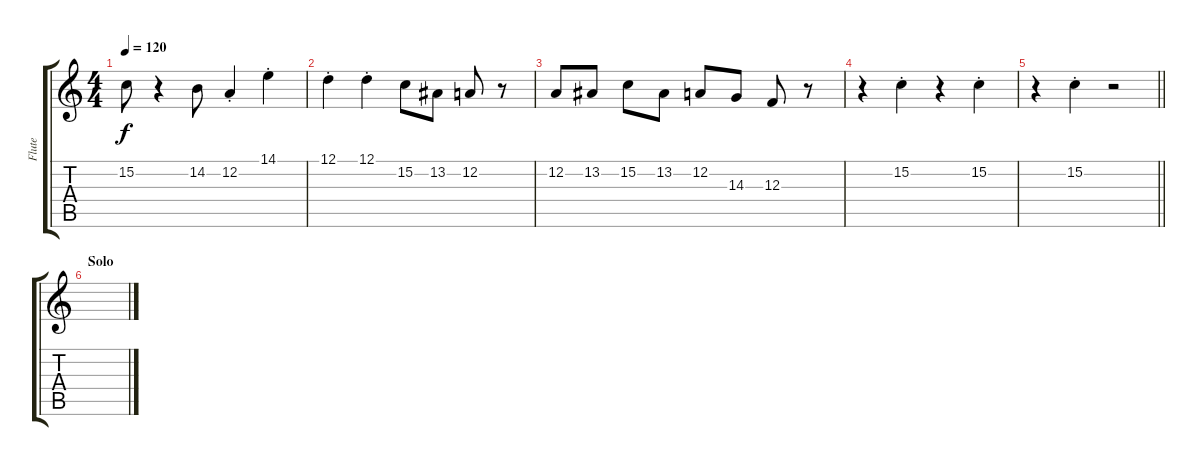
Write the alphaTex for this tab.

\track ("Flute" "Flute") {instrument lead3calliope}
\staff {score tabs}
\tuning (D4 A3 F3 C3 G2 D2) {hide}
\ts (4 4)
\tempo 120
\clef g2
\ks c
15.2.8{dy f} r.4 14.2.8 12.2{st}.4 14.1{st}.4 |
12.1{st}.4 12.1{st}.4 15.2.8 13.2.8 12.2.8 r.8 |
12.2.8 13.2.8 15.2.8 13.2.8 12.2.8 14.3.8 12.3.8 r.8 |
r.4 15.2{st}.4 r.4 15.2{st}.4 |
\barLineRight lightlight
r.4 15.2{st}.4 r.2 |
\section ("" "Solo")
